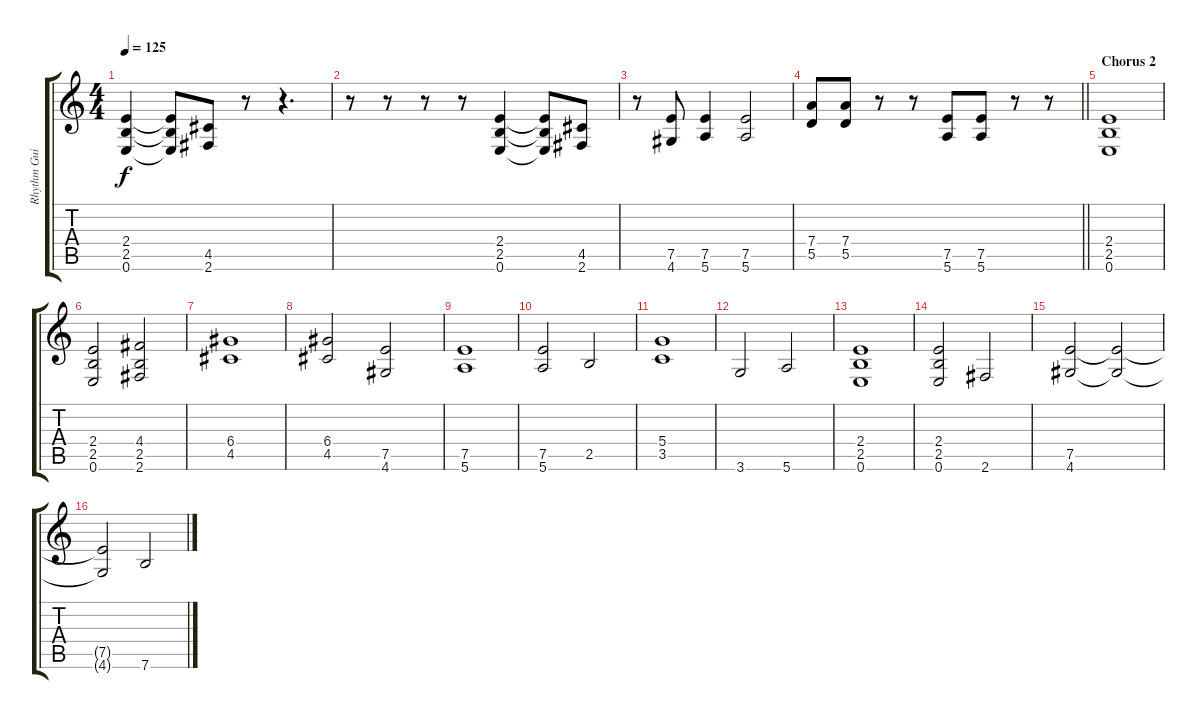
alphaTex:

\track ("Rhythm Guitar " "Rhythm Gui") {instrument distortionguitar}
\staff {score tabs}
\tuning (E4 B3 G3 D3 A2 E2) {hide}
\ts (4 4)
\tempo 125
\clef g2
\ks c
(2.4 2.5 0.6).4{dy f} (2.4{t} 2.5{t} 0.6{t}).8 (4.5 2.6).8 r.8 r.4{d} |
r.8 r.8 r.8 r.8 (2.4 2.5 0.6).4 (2.4{t} 2.5{t} 0.6{t}).8 (4.5 2.6).8 |
r.8 (7.5 4.6).8 (7.5 5.6).4 (7.5 5.6).2 |
\barLineRight lightlight
(7.4 5.5).8 (7.4 5.5).8 r.8 r.8 (7.5 5.6).8 (7.5 5.6).8 r.8 r.8 |
\section ("" "Chorus 2 ")
(2.4 2.5 0.6).1 |
(2.4 2.5 0.6).2 (4.4 2.5 2.6).2 |
(6.4 4.5).1 |
(6.4 4.5).2 (7.5 4.6).2 |
(7.5 5.6).1 |
(7.5 5.6).2 2.5.2 |
(5.4 3.5).1 |
3.6.2 5.6.2 |
(2.4 2.5 0.6).1 |
(2.4 2.5 0.6).2 2.6.2 |
(7.5 4.6).2 (7.5{t} 4.6{t}).2 |
(7.5{t} 4.6{t}).2 7.6.2
